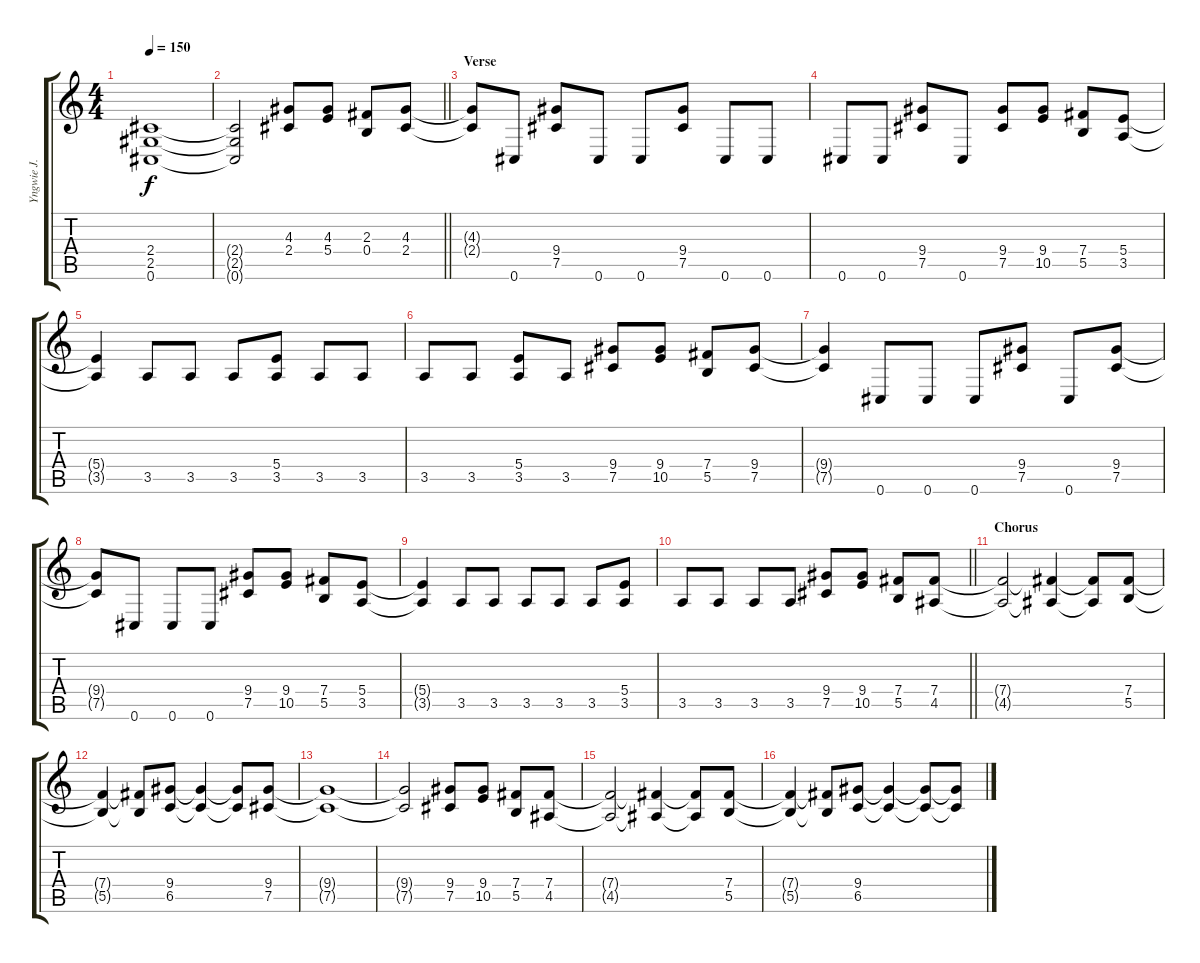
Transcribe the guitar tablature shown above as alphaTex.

\track ("Yngwie J. Malmsteen" "Yngwie J. ") {instrument overdrivenguitar}
\staff {score tabs}
\tuning (Db4 Ab3 E3 B2 Gb2 Db2) {hide}
\ts (4 4)
\tempo 150
\clef g2
\ks c
(2.4 2.5 0.6).1{dy f} |
\barLineRight lightlight
(2.4{t} 2.5{t} 0.6{t}).2 (4.3 2.4).8 (4.3 5.4).8 (2.3 0.4).8 (4.3 2.4).8 |
\section ("" "Verse")
(4.3{t} 2.4{t}).8 0.6.8 (9.4 7.5).8 0.6.8 0.6.8 (9.4 7.5).8 0.6.8 0.6.8 |
0.6.8 0.6.8 (9.4 7.5).8 0.6.8 (9.4 7.5).8 (9.4 10.5).8 (7.4 5.5).8 (5.4 3.5).8 |
(5.4{t} 3.5{t}).4 3.5.8 3.5.8 3.5.8 (5.4 3.5).8 3.5.8 3.5.8 |
3.5.8 3.5.8 (5.4 3.5).8 3.5.8 (9.4 7.5).8 (9.4 10.5).8 (7.4 5.5).8 (9.4 7.5).8 |
(9.4{t} 7.5{t}).4 0.6.8 0.6.8 0.6.8 (9.4 7.5).8 0.6.8 (9.4 7.5).8 |
(9.4{t} 7.5{t}).8 0.6.8 0.6.8 0.6.8 (9.4 7.5).8 (9.4 10.5).8 (7.4 5.5).8 (5.4 3.5).8 |
(5.4{t} 3.5{t}).4 3.5.8 3.5.8 3.5.8 3.5.8 3.5.8 (5.4 3.5).8 |
\barLineRight lightlight
3.5.8 3.5.8 3.5.8 3.5.8 (9.4 7.5).8 (9.4 10.5).8 (7.4 5.5).8 (7.4 4.5).8 |
\section ("" "Chorus")
(7.4{t} 4.5{t}).2 (7.4{t} 4.5{t}).4 (7.4{t} 4.5{t}).8 (7.4 5.5).8 |
(7.4{t} 5.5{t}).4 (7.4{t} 5.5{t}).8 (9.4 6.5).8 (9.4{t} 6.5{t}).4 (9.4{t} 6.5{t}).8 (9.4 7.5).8 |
(9.4{t} 7.5{t}).1 |
(9.4{t} 7.5{t}).2 (9.4 7.5).8 (9.4 10.5).8 (7.4 5.5).8 (7.4 4.5).8 |
(7.4{t} 4.5{t}).2 (7.4{t} 4.5{t}).4 (7.4{t} 4.5{t}).8 (7.4 5.5).8 |
(7.4{t} 5.5{t}).4 (7.4{t} 5.5{t}).8 (9.4 6.5).8 (9.4{t} 6.5{t}).4 (9.4{t} 6.5{t}).8 (9.4{t} 6.5{t}).8
